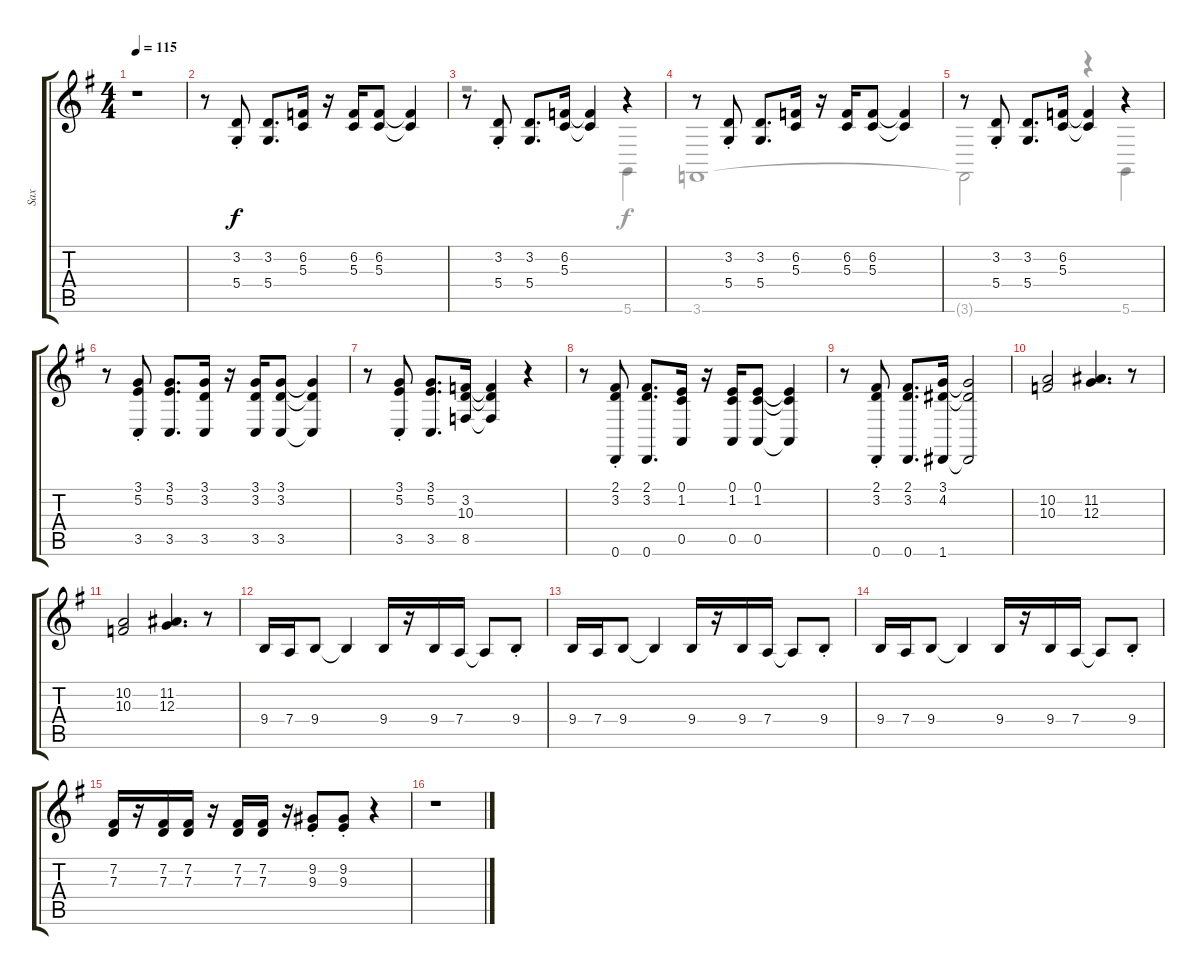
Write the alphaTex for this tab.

\track ("Sax" "Sax") {instrument altosax}
\staff {score tabs}
\tuning (E4 B3 G3 D3 A2 D2) {hide}
\voice
\ts (4 4)
\tempo 115
\clef g2
\ks g
r.1{dy f} |
r.8 (3.2{st} 5.4{st}).8 (3.2 5.4).8{d} (6.2 5.3).16 r.16 (6.2 5.3).16 (6.2 5.3).8 (6.2{t} 5.3{t}).4 |
r.8 (3.2{st} 5.4{st}).8 (3.2 5.4).8{d} (6.2 5.3).16 (6.2{t} 5.3{t}).4 r.4 |
r.8 (3.2{st} 5.4{st}).8 (3.2 5.4).8{d} (6.2 5.3).16 r.16 (6.2 5.3).16 (6.2 5.3).8 (6.2{t} 5.3{t}).4 |
r.8 (3.2{st} 5.4{st}).8 (3.2 5.4).8{d} (6.2 5.3).16 (6.2{t} 5.3{t}).4 r.4 |
r.8 (3.1{st} 5.2{st} 3.5{st}).8 (3.1 5.2 3.5).8{d} (3.1 3.2 3.5).16 r.16 (3.1 3.2 3.5).16 (3.1 3.2 3.5).8 (3.1{t} 3.2{t} 3.5{t}).4 |
r.8 (3.1{st} 5.2{st} 3.5{st}).8 (3.1 5.2 3.5).8{d} (3.2 10.3 8.5).16 (3.2{t} 10.3{t} 8.5{t}).4 r.4 |
r.8 (2.1{st} 3.2{st} 0.6{st}).8 (2.1 3.2 0.6).8{d} (0.1 1.2 0.5).16 r.16 (0.1 1.2 0.5).16 (0.1 1.2 0.5).8 (0.1{t} 1.2{t} 0.5{t}).4 |
r.8 (2.1{st} 3.2{st} 0.6{st}).8 (2.1 3.2 0.6).8{d} (3.1 4.2 1.6).16 (3.1{t} 4.2{t} 1.6{t}).2 |
(10.2 10.3).2 (11.2 12.3).4{d} r.8 |
(10.2 10.3).2 (11.2 12.3).4{d} r.8 |
9.4.16 7.4.16 9.4.8 9.4{t}.4 9.4.16 r.16 9.4.16 7.4.16 7.4{t}.8 9.4{st}.8 |
9.4.16 7.4.16 9.4.8 9.4{t}.4 9.4.16 r.16 9.4.16 7.4.16 7.4{t}.8 9.4{st}.8 |
9.4.16 7.4.16 9.4.8 9.4{t}.4 9.4.16 r.16 9.4.16 7.4.16 7.4{t}.8 9.4{st}.8 |
(7.2 7.3).16 r.16 (7.2 7.3).16 (7.2 7.3).16 r.16 (7.2 7.3).16 (7.2 7.3).16 r.16 (9.2{st} 9.3{st}).8 (9.2{st} 9.3{st}).8 r.4 |
r.1
\voice
\clef g2
\ottava regular
\simile none
\ks g
|
|
r.2{d} 5.6.4 |
3.6.1 |
3.6{t}.2 r.4 5.6.4 |
|
|
|
|
|
|
|
|
|
|
